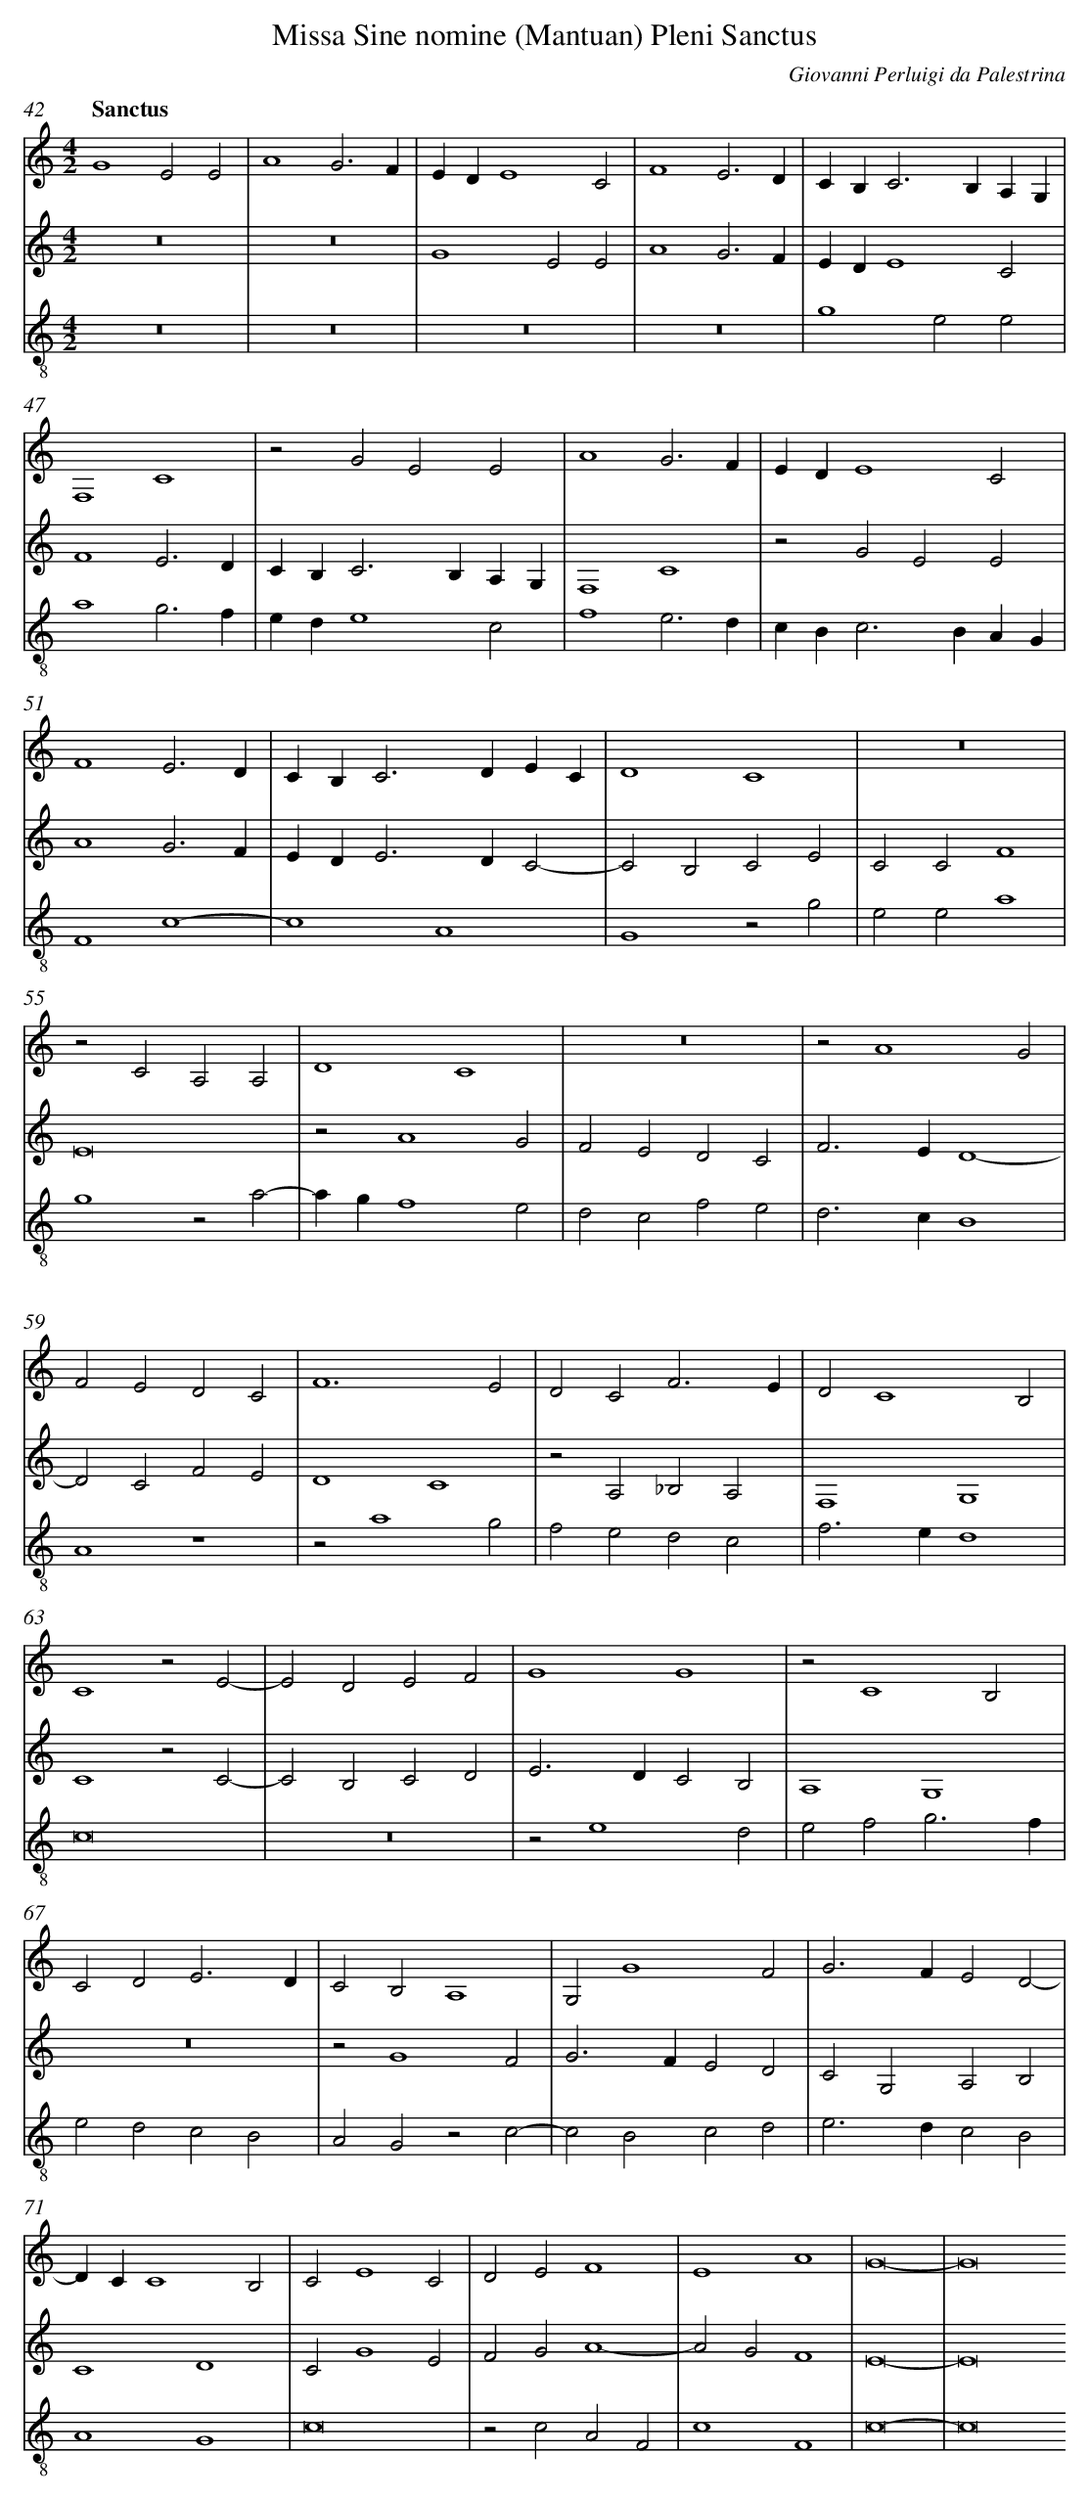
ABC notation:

X:1
T: Missa Sine nomine (Mantuan) Pleni Sanctus
C: Giovanni Perluigi da Palestrina
L: 1/4
M: 4/2
Q: "Sanctus"
V: 1 clef=treble
V: 2 clef=treble
V: 3 clef=treble-8
K: C
[V:1] G4E2E2 |
[V:2] z8 |
[V:3] z8 |
[V:1] A4G3F |
[V:2] z8 |
[V:3] z8 |
[V:1] EDE4C2 |
[V:2] G4E2E2 |
[V:3] z8 |
[V:1] F4E3D |
[V:2] A4G3F |
[V:3] z8 |
[V:1] CB,2<C2B,A,G, |
[V:2] EDE4C2 |
[V:3] g4e2e2 |
[V:1] F,4C4 |
[V:2] F4E3D |
[V:3] a4g3f |
[V:1] z2G2E2E2 |
[V:2] CB,2<C2B,A,G, |
[V:3] ede4c2 |
[V:1] A4G3F |
[V:2] F,4C4 |
[V:3] f4e3d |
[V:1] EDE4C2 |
[V:2] z2G2E2E2 |
[V:3] cB2<c2BAG |
[V:1] F4E3D |
[V:2] A4G3F |
[V:3] F4c4- |
[V:1] CB,2<C2DEC |
[V:2] ED2<E2DC2- |
[V:3] c4A4 |
[V:1] D4C4 |
[V:2] C2B,2C2E2 |
[V:3] G4z2g2 |
[V:1] z8 |
[V:2] C2C2F4 |
[V:3] e2e2a4 |
[V:1] z2C2A,2A,2 |
[V:2] E8 |
[V:3] g4z2a2- |
[V:1] D4C4 |
[V:2] z2A4G2 |
[V:3] agf4e2 |
[V:1] z8 |
[V:2] F2E2D2C2 |
[V:3] d2c2f2e2 |
[V:1] z2A4G2 |
[V:2] F2>E2D4- |
[V:3] d2>c2B4 |
[V:1] F2E2D2C2 |
[V:2] D2C2F2E2 |
[V:3] A4z4 |
[V:1] F6E2 |
[V:2] D4C4 |
[V:3] z2a4g2 |
[V:1] D2C2F3E |
[V:2] z2A,2_B,2A,2 |
[V:3] f2e2d2c2 |
[V:1] D2C4B,2 |
[V:2] F,4G,4 |
[V:3] f2>e2d4 |
[V:1] C4z2E2- |
[V:2] C4z2C2- |
[V:3] c8 |
[V:1] E2D2E2F2 |
[V:2] C2B,2C2D2 |
[V:3] z8 |
[V:1] G4G4 |
[V:2] E2>D2C2B,2 |
[V:3] z2e4d2 |
[V:1] z2C4B,2 |
[V:2] A,4G,4 |
[V:3] e2f2g3f |
[V:1] C2D2E3D |
[V:2] z8 |
[V:3] e2d2c2B2 |
[V:1] C2B,2A,4 |
[V:2] z2G4F2 |
[V:3] A2G2z2c2- |
[V:1] G,2G4F2 |
[V:2] G2>F2E2D2 |
[V:3] c2B2c2d2 |
[V:1] G2>F2E2D2- |
[V:2] C2G,2A,2B,2 |
[V:3] e2>d2c2B2 |
[V:1] DCC4B,2 |
[V:2] C4D4 |
[V:3] A4G4 |
[V:1] C2E4C2 |
[V:2] C2G4E2 |
[V:3] c8 |
[V:1] D2E2F4 |
[V:2] F2G2A4- |
[V:3] z2c2A2F2 |
[V:1] E4A4 |
[V:2] A2G2F4 |
[V:3] c4F4 |
[V:1] G8- |
[V:2] E8- |
[V:3] c8- |
[V:1] G8
[V:2] E8
[V:3] c8
